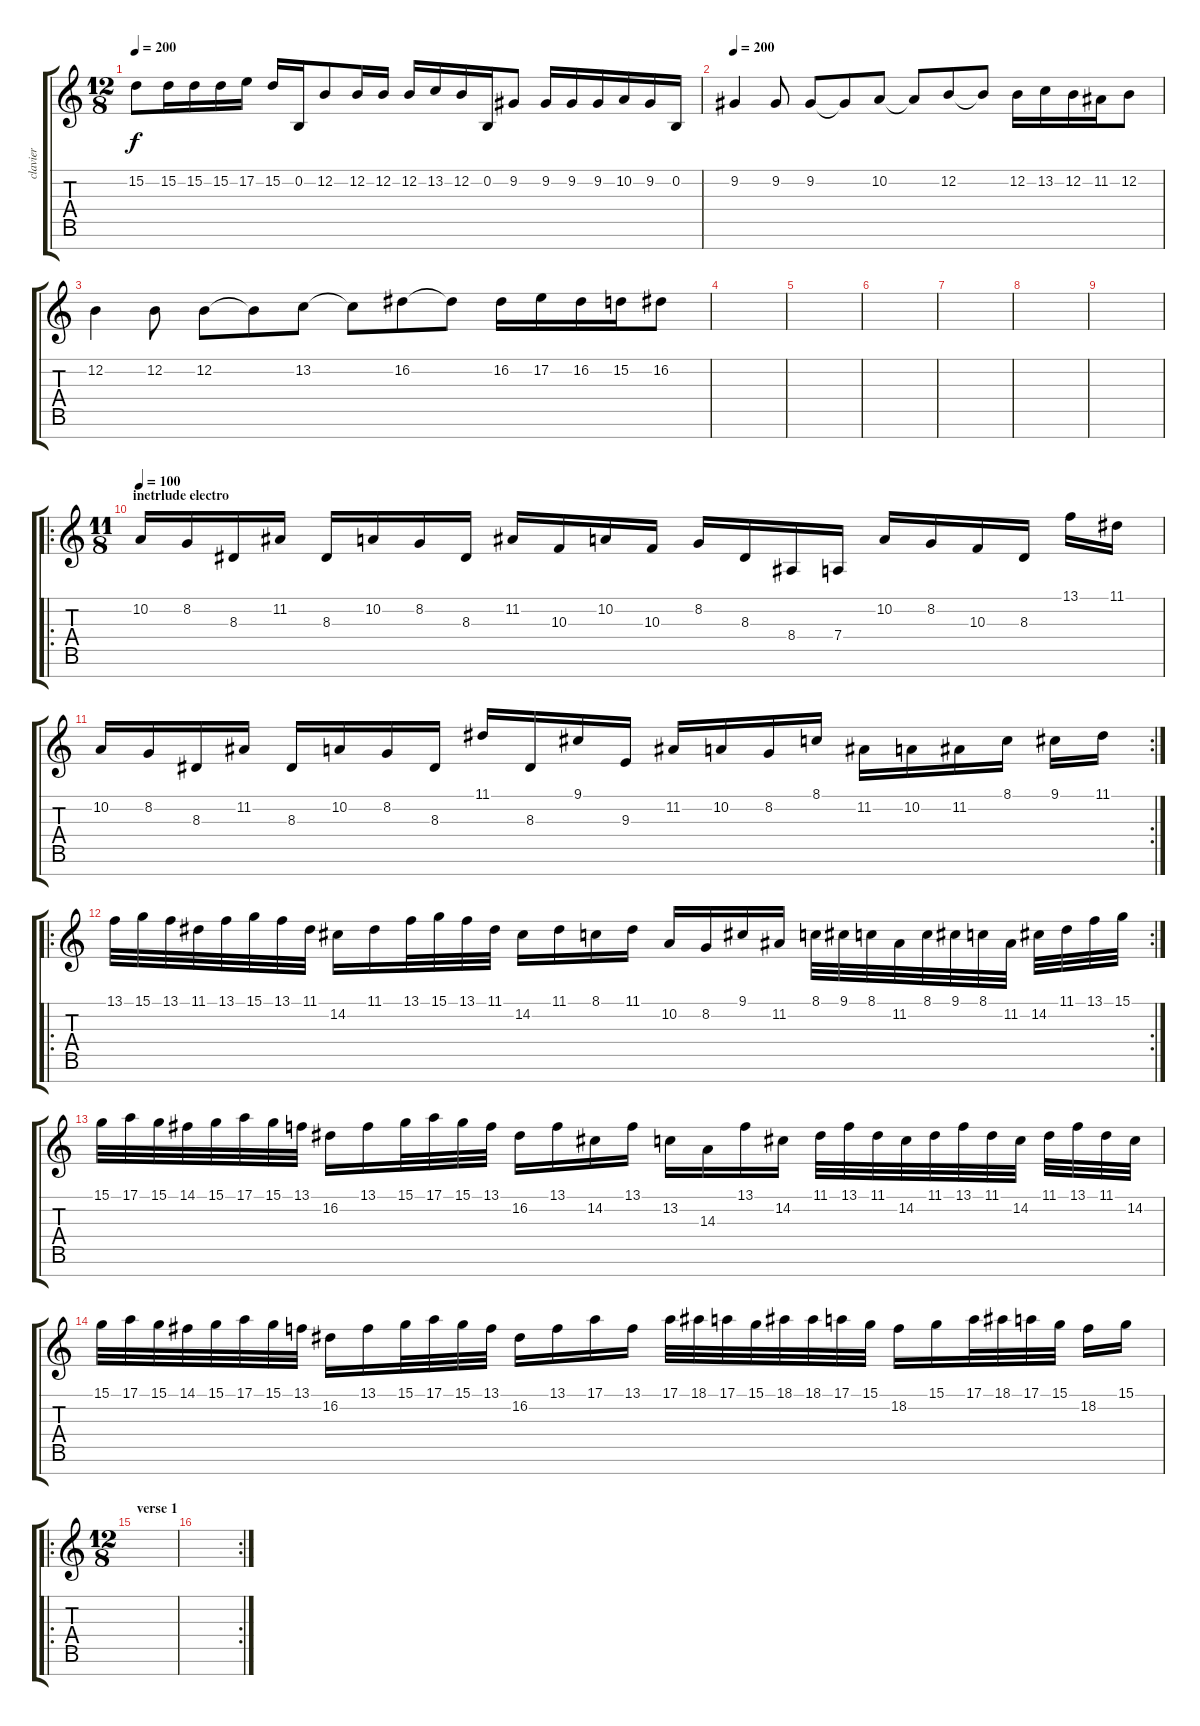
\track ("clavier" "clavier") {instrument fx4atmosphere}
\staff {score tabs}
\tuning (E4 B3 G3 D3 A2 E2 B1) {hide}
\ts (12 8)
\tempo 200
\clef g2
\ks c
15.2.8{dy f} 15.2.16 15.2.16 15.2.16 17.2.16 15.2.16 0.2.16 12.2.8 12.2.16 12.2.16 12.2.16 13.2.16 12.2.16 0.2.16 9.2.8 9.2.16 9.2.16 9.2.16 10.2.16 9.2.16 0.2.16 |
\tempo 200
9.2.4 9.2.8 9.2.8 9.2{t}.8 10.2.8 10.2{t}.8 12.2.8 12.2{t}.8 12.2.16 13.2.16 12.2.16 11.2.16 12.2.8 |
12.2.4{balance 11} 12.2.8 12.2.8 12.2{t}.8 13.2.8 13.2{t}.8 16.2.8 16.2{t}.8 16.2.16 17.2.16 16.2.16 15.2.16 16.2.8 |
|
|
|
|
|
|
\ro
\ts (11 8)
\section ("" "inetrlude electro")
\tempo 100
10.2.16{instrument lead1square} 8.2.16 8.3.16 11.2.16 8.3.16 10.2.16 8.2.16 8.3.16 11.2.16 10.3.16 10.2.16 10.3.16 8.2.16 8.3.16 8.4.16 7.4.16 10.2.16 8.2.16 10.3.16 8.3.16 13.1.16 11.1.16 |
\rc 2
10.2.16 8.2.16 8.3.16 11.2.16 8.3.16 10.2.16 8.2.16 8.3.16 11.1.16 8.3.16 9.1.16 9.3.16 11.2.16 10.2.16 8.2.16 8.1.16 11.2.16 10.2.16 11.2.16 8.1.16 9.1.16 11.1.16 |
\ro
\rc 2
13.1.32 15.1.32 13.1.32 11.1.32 13.1.32 15.1.32 13.1.32 11.1.32 14.2.16 11.1.16 13.1.32 15.1.32 13.1.32 11.1.32 14.2.16 11.1.16 8.1.16 11.1.16 10.2.16 8.2.16 9.1.16 11.2.16 8.1.32 9.1.32 8.1.32 11.2.32 8.1.32 9.1.32 8.1.32 11.2.32 14.2.32 11.1.32 13.1.32 15.1.32 |
15.1.32 17.1.32 15.1.32 14.1.32 15.1.32 17.1.32 15.1.32 13.1.32 16.2.16 13.1.16 15.1.32 17.1.32 15.1.32 13.1.32 16.2.16 13.1.16 14.2.16 13.1.16 13.2.16 14.3.16 13.1.16 14.2.16 11.1.32 13.1.32 11.1.32 14.2.32 11.1.32 13.1.32 11.1.32 14.2.32 11.1.32 13.1.32 11.1.32 14.2.32 |
15.1.32 17.1.32 15.1.32 14.1.32 15.1.32 17.1.32 15.1.32 13.1.32 16.2.16 13.1.16 15.1.32 17.1.32 15.1.32 13.1.32 16.2.16 13.1.16 17.1.16 13.1.16 17.1.32 18.1.32 17.1.32 15.1.32 18.1.32 18.1.32 17.1.32 15.1.32 18.2.16 15.1.16 17.1.32 18.1.32 17.1.32 15.1.32 18.2.16 15.1.16 |
\ro
\ts (12 8)
\section ("" "verse 1")
|
\rc 2
